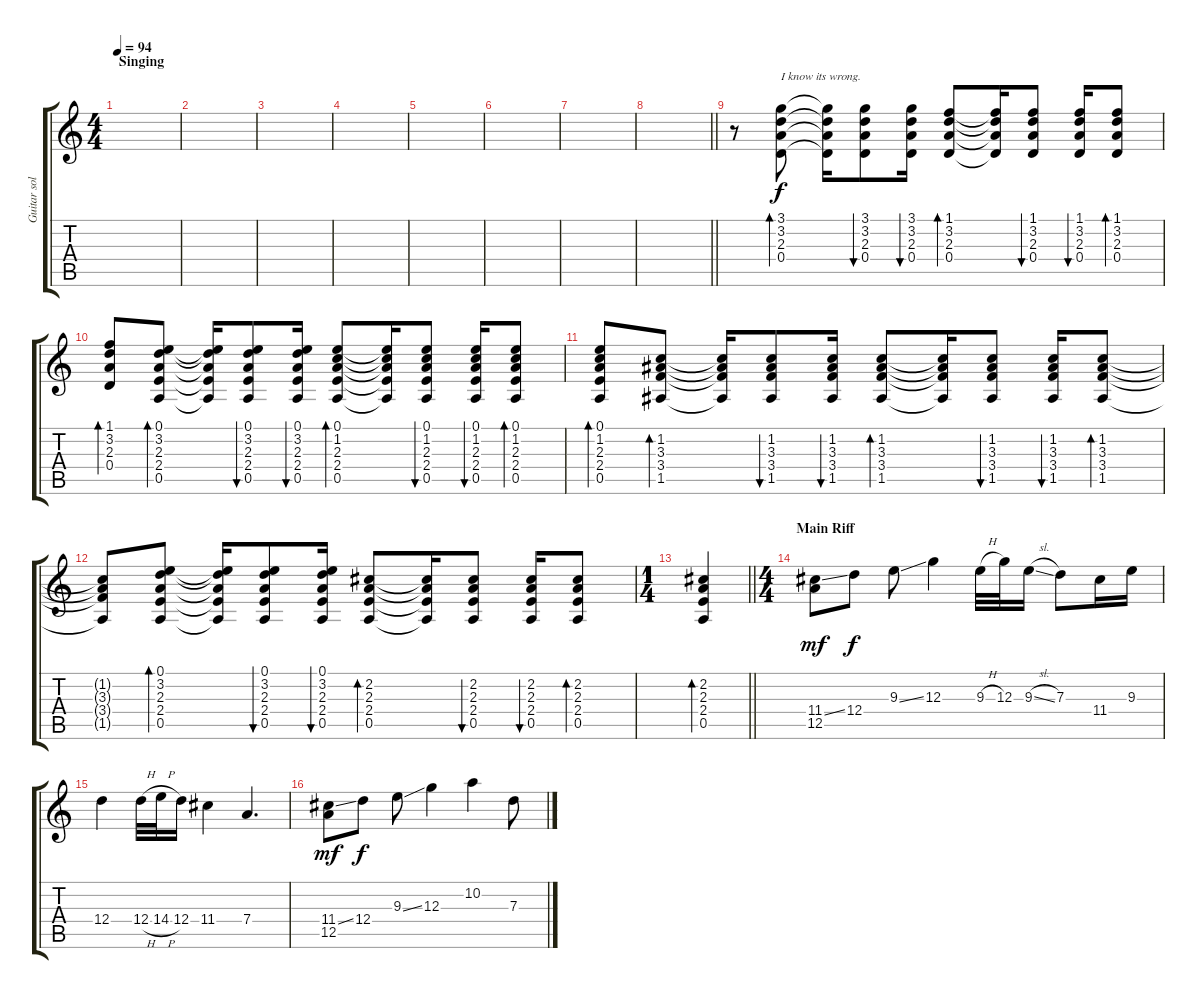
\track ("Guitar solo" "Guitar sol") {instrument overdrivenguitar}
\staff {score tabs}
\tuning (E4 B3 G3 D3 A2 E2) {hide}
\ts (4 4)
\section ("" "Singing")
\tempo 94
\clef g2
\ks c
|
|
|
|
|
|
|
\barLineRight lightlight
|
\section ("" "")
r.8 (3.1 3.2 2.3 0.4).8{bd 120 txt "I know its wrong." instrument acousticguitarsteel} (3.1{t} 3.2{t} 2.3{t} 0.4{t}).16 (3.1 3.2 2.3 0.4).8{bu 30} (3.1 3.2 2.3 0.4).16{bu 30} (1.1 3.2 2.3 0.4).8{bd 60} (1.1{t} 3.2{t} 2.3{t} 0.4{t}).16 (1.1 3.2 2.3 0.4).8{bu 30} (1.1 3.2 2.3 0.4).16{bu 30} (1.1 3.2 2.3 0.4).8{bd 30} |
(1.1 3.2 2.3 0.4).8{bd 60} (0.1 3.2 2.3 2.4 0.5).8{bd 60} (0.1{t} 3.2{t} 2.3{t} 2.4{t} 0.5{t}).16 (0.1 3.2 2.3 2.4 0.5).8{bu 30} (0.1 3.2 2.3 2.4 0.5).16{bu 30} (0.1 1.2 2.3 2.4 0.5).8{bd 60} (0.1{t} 1.2{t} 2.3{t} 2.4{t} 0.5{t}).16 (0.1 1.2 2.3 2.4 0.5).8{bu 30} (0.1 1.2 2.3 2.4 0.5).16{bu 30} (0.1 1.2 2.3 2.4 0.5).8{bd 30} |
(0.1 1.2 2.3 2.4 0.5).8{bd 60} (1.2 3.3 3.4 1.5).8{bd 60} (1.2{t} 3.3{t} 3.4{t} 1.5{t}).16 (1.2 3.3 3.4 1.5).8{bu 30} (1.2 3.3 3.4 1.5).16{bu 30} (1.2 3.3 3.4 1.5).8{bd 60} (1.2{t} 3.3{t} 3.4{t} 1.5{t}).16 (1.2 3.3 3.4 1.5).8{bu 30} (1.2 3.3 3.4 1.5).16{bu 30} (1.2 3.3 3.4 1.5).8{bd 30} |
(1.2{t} 3.3{t} 3.4{t} 1.5{t}).8 (0.1 3.2 2.3 2.4 0.5).8{bd 60} (0.1{t} 3.2{t} 2.3{t} 2.4{t} 0.5{t}).16 (0.1 3.2 2.3 2.4 0.5).8{bu 30} (0.1 3.2 2.3 2.4 0.5).16{bu 30} (2.2 2.3 2.4 0.5).8{bd 60} (2.2{t} 2.3{t} 2.4{t} 0.5{t}).16 (2.2 2.3 2.4 0.5).8{bu 30} (2.2 2.3 2.4 0.5).16{bu 30} (2.2 2.3 2.4 0.5).8{bd 30} |
\ts (1 4)
\barLineRight lightlight
(2.2 2.3 2.4 0.5).4{bd 60} |
\ts (4 4)
\section ("" "Main Riff")
(11.4{ss} 12.5).8{dy mf instrument distortionguitar} 12.4.8{dy f} 9.3{ss}.8 12.3.4 9.3{h}.32 12.3.32 9.3{sl}.16 7.3.8 11.4.16 9.3.16 |
12.4.4 12.4{h}.32 14.4{h}.32 12.4.16 11.4.4 7.4.4{d} |
(11.4{ss} 12.5).8{dy mf} 12.4.8{dy f} 9.3{ss}.8 12.3.4 10.2.4 7.3.8
